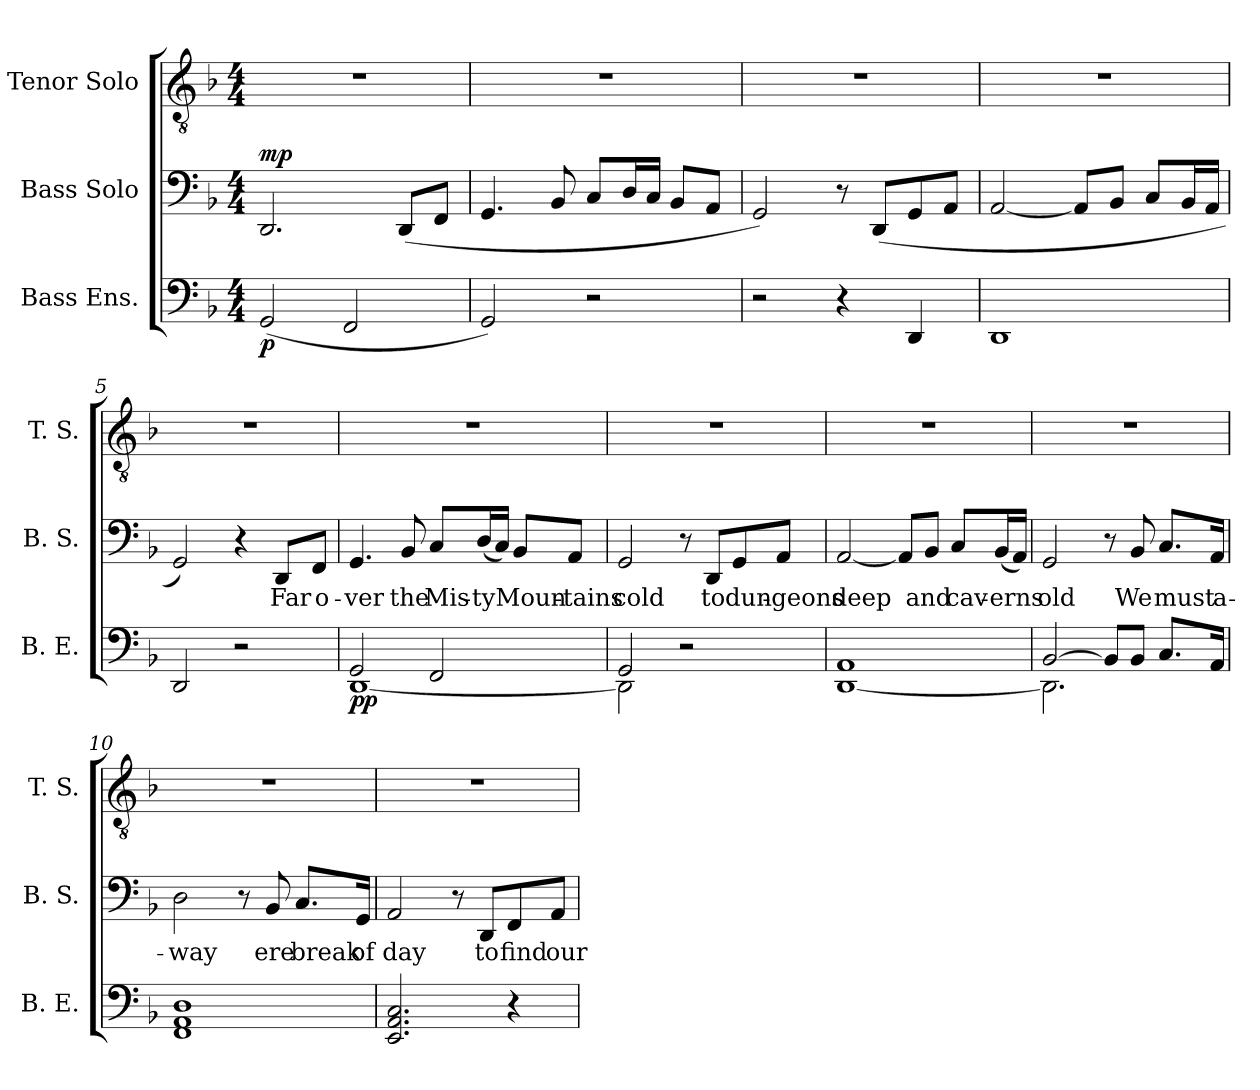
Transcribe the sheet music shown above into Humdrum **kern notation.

**kern	**dynam	**kern	**text	**dynam	**kern
*part3	*part3	*part2	*part2	*part2	*part1
*staff3	*staff3	*staff2	*staff2	*staff2	*staff1
*I"Bass Ens.	*	*I"Bass Solo	*	*	*I"Tenor Solo
*I'B. E.	*	*I'B. S.	*	*	*I'T. S.
*clefF4	*	*clefF4	*	*	*clefGv2
*k[b-]	*	*k[b-]	*	*	*k[b-]
*M4/4	*	*M4/4	*	*	*M4/4
*MM52	*	*MM52	*	*	*MM52
=1	=1	=1	=1	=1	=1
!	!LO:DY:b	!	!	!LO:DY:b	!
(<2GG/	p	2.DD/	.	mp	1r
2FF/	.	.	.	.	.
.	.	(>8DD/L	.	.	.
.	.	8FF/J	.	.	.
=2	=2	=2	=2	=2	=2
2GG/)	.	4.GG/	.	.	1r
.	.	8BB-/	.	.	.
2r	.	8C/L	.	.	.
.	.	16D/L	.	.	.
.	.	16C/JJ	.	.	.
.	.	8BB-/L	.	.	.
.	.	8AA/J	.	.	.
=3	=3	=3	=3	=3	=3
2r	.	2GG/)	.	.	1r
4r	.	8r	.	.	.
.	.	(>8DD/L	.	.	.
4DD/	.	8GG/	.	.	.
.	.	8AA/J	.	.	.
=4	=4	=4	=4	=4	=4
1DD	.	[2AA/	.	.	1r
.	.	8AA/L]	.	.	.
.	.	8BB-/J	.	.	.
.	.	8C/L	.	.	.
.	.	16BB-/L	.	.	.
.	.	16AA/JJ	.	.	.
=5	=5	=5	=5	=5	=5
2DD/	.	2GG/)	.	.	1r
2r	.	4r	.	.	.
!	!	!	!LO:LY:b	!	!
.	.	8DD/L	Far	.	.
!	!	!	!LO:LY:b	!	!
.	.	8FF/J	o-	.	.
=6	=6	=6	=6	=6	=6
*^	*	*	*	*	*
!	!	!LO:DY:b	!	!LO:LY:b	!	!
2GG/	[1DD	pp	4.GG/	-ver	.	1r
!	!	!	!	!LO:LY:b	!	!
.	.	.	8BB-/	the	.	.
!	!	!	!	!LO:LY:b	!	!
2FF/	.	.	8C/L	Mis-	.	.
!	!	!	!	!LO:LY:b	!	!
.	.	.	(<16D/L	-ty	.	.
.	.	.	16C/JJ)	.	.	.
!	!	!	!	!LO:LY:b	!	!
.	.	.	8BB-/L	Moun-	.	.
!	!	!	!	!LO:LY:b	!	!
.	.	.	8AA/J	-tains	.	.
!!LO:LB:g=z
=7	=7	=7	=7	=7	=7	=7
!	!	!	!	!LO:LY:b	!	!
2GG/	2DD\]	.	2GG/	cold	.	1r
2r	2ryy	.	8r	.	.	.
!	!	!	!	!LO:LY:b	!	!
.	.	.	8DD/L	to	.	.
!	!	!	!	!LO:LY:b	!	!
.	.	.	8GG/	dun-	.	.
!	!	!	!	!LO:LY:b	!	!
.	.	.	8AA/J	-geons	.	.
=8	=8	=8	=8	=8	=8	=8
!	!	!	!	!LO:LY:b	!	!
1AA	[1DD	.	[2AA/	deep	.	1r
.	.	.	8AA/L]	.	.	.
!	!	!	!	!LO:LY:b	!	!
.	.	.	8BB-/J	and	.	.
!	!	!	!	!LO:LY:b	!	!
.	.	.	8C/L	cav-	.	.
!	!	!	!	!LO:LY:b	!	!
.	.	.	(<16BB-/L	-erns	.	.
.	.	.	16AA/JJ)	.	.	.
=9	=9	=9	=9	=9	=9	=9
!	!	!	!	!LO:LY:b	!	!
[2BB-/	2.DD\]	.	2GG/	old	.	1r
8BB-/L]	.	.	8r	.	.	.
!	!	!	!	!LO:LY:b	!	!
8BB-/J	.	.	8BB-/	We	.	.
!	!	!	!	!LO:LY:b	!	!
8.C/L	4ryy	.	8.C/L	must	.	.
!	!	!	!	!LO:LY:b	!	!
16AA/Jk	.	.	16AA/Jk	a-	.	.
*v	*v	*	*	*	*	*
=10	=10	=10	=10	=10	=10
!	!	!	!LO:LY:b	!	!
1FF 1AA 1D	.	2D\	-way	.	1r
.	.	8r	.	.	.
!	!	!	!LO:LY:b	!	!
.	.	8BB-/	ere	.	.
!	!	!	!LO:LY:b	!	!
.	.	8.C/L	break	.	.
!	!	!	!LO:LY:b	!	!
.	.	16GG/Jk	of	.	.
=11	=11	=11	=11	=11	=11
!	!	!	!LO:LY:b	!	!
2.EE/ 2.AA/ 2.C/	.	2AA/	day	.	1r
.	.	8r	.	.	.
!	!	!	!LO:LY:b	!	!
.	.	8DD/L	to	.	.
!	!	!	!LO:LY:b	!	!
4r	.	8FF/	find	.	.
!	!	!	!LO:LY:b	!	!
.	.	8AA/J	our	.	.
=	=	=	=	=	=
*-	*-	*-	*-	*-	*-
